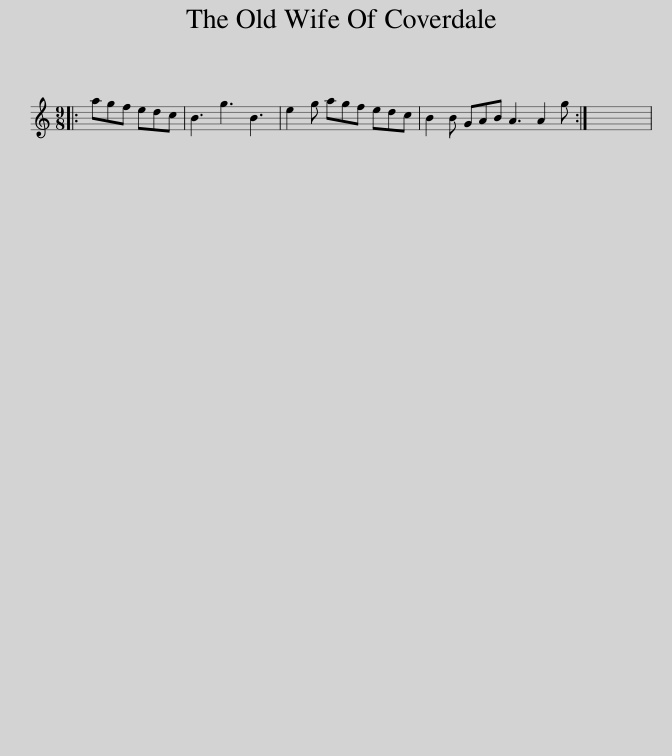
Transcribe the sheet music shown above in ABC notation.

X:1
L:1/8
M:9/8
I:linebreak $
K:C
V:1 treble
V:1
|: agf edc | B3 g3 B3 | e2 g agf edc | B2 B GAB A3 A2 g :| x9 | %5
